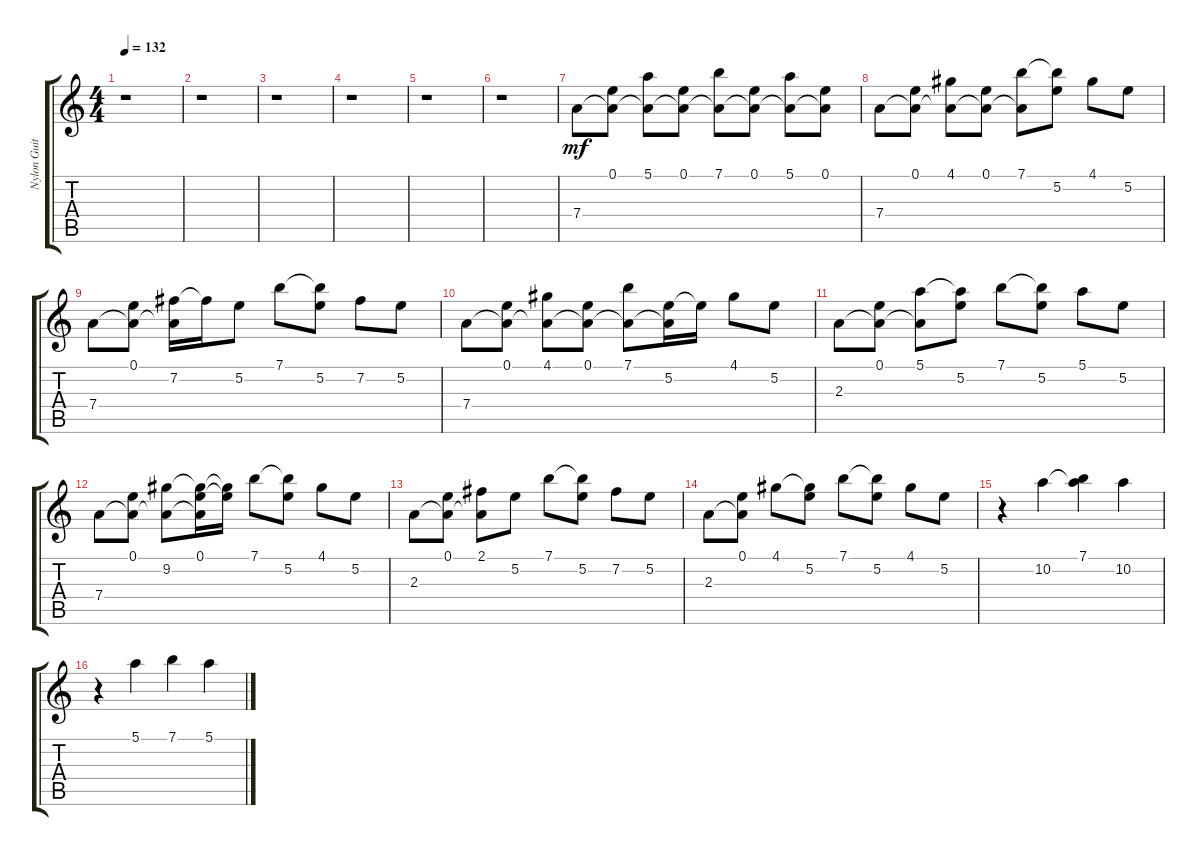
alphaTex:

\track ("Nylon Guitar" "Nylon Guit") {instrument acousticguitarnylon}
\staff {score tabs}
\tuning (E4 B3 G3 D3 A2 E2) {hide}
\ts (4 4)
\tempo 132
\clef g2
\ks aminor
r.1{dy mf} |
r.1 |
r.1 |
r.1 |
r.1 |
r.1 |
7.4.8 (0.1 7.4{t}).8 (5.1 7.4{t}).8 (0.1 7.4{t}).8 (7.1 7.4{t}).8 (0.1 7.4{t}).8 (5.1 7.4{t}).8 (0.1 7.4{t}).8 |
7.4.8 (0.1 7.4{t}).8 (4.1 7.4{t}).8 (0.1 7.4{t}).8 (7.1 7.4{t}).8 (7.1{t} 5.2).8 4.1.8 5.2.8 |
7.4.8 (0.1 7.4{t}).8 (7.2 7.4{t}).16 7.2{t}.16 5.2.8 7.1.8 (7.1{t} 5.2).8 7.2.8 5.2.8 |
7.4.8 (0.1 7.4{t}).8 (4.1 7.4{t}).8 (0.1 7.4{t}).8 (7.1 7.4{t}).8 (5.2 7.4{t}).16 5.2{t}.16 4.1.8 5.2.8 |
2.3.8 (0.1 2.3{t}).8 (5.1 2.3{t}).8 (5.1{t} 5.2).8 7.1.8 (7.1{t} 5.2).8 5.1.8 5.2.8 |
7.4.8 (0.1 7.4{t}).8 (9.2 7.4{t}).8 (0.1 9.2{t} 7.4{t}).16 (0.1{t} 9.2{t}).16 7.1.8 (7.1{t} 5.2).8 4.1.8 5.2.8 |
2.3.8 (0.1 2.3{t}).8 (2.1 2.3{t}).8 5.2.8 7.1.8 (7.1{t} 5.2).8 7.2.8 5.2.8 |
2.3.8 (0.1 2.3{t}).8 4.1.8 (4.1{t} 5.2).8 7.1.8 (7.1{t} 5.2).8 4.1.8 5.2.8 |
r.4 10.2.4 (7.1 10.2{t}).4 10.2.4 |
r.4 5.1.4 7.1.4 5.1.4
